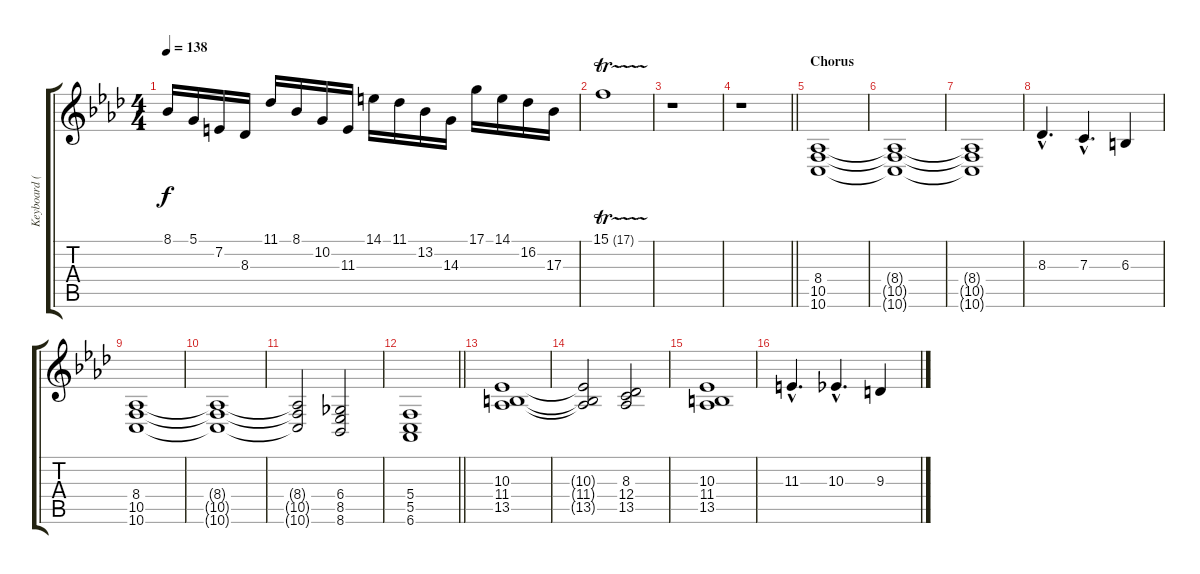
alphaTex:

\track ("Keyboard (1)" "Keyboard (") {instrument choiraahs}
\staff {score tabs}
\tuning (D4 A3 F3 C3 G2 D2) {hide}
\ts (4 4)
\tempo 138
\clef g2
\ks fminor
8.1.16{dy f} 5.1.16 7.2.16 8.3.16 11.1.16 8.1.16 10.2.16 11.3.16 14.1.16 11.1.16 13.2.16 14.3.16 17.1.16 14.1.16 16.2.16 17.3.16 |
15.1{tr (17 32)}.1 |
r.1 |
\barLineRight lightlight
r.1 |
\section ("" "Chorus")
(8.4 10.5 10.6).1{volume 12 instrument choiraahs} |
(8.4{t} 10.5{t} 10.6{t}).1 |
(8.4{t} 10.5{t} 10.6{t}).1 |
8.3{hac}.4{d} 7.3{hac}.4{d} 6.3.4 |
(8.4 10.5 10.6).1 |
(8.4{t} 10.5{t} 10.6{t}).1 |
(8.4{t} 10.5{t} 10.6{t}).2 (6.4 8.5 8.6).2 |
\barLineRight lightlight
(5.4 5.5 6.6).1 |
(10.3 11.4 13.5).1 |
(10.3{t} 11.4{t} 13.5{t}).2 (8.3 12.4 13.5).2 |
(10.3 11.4 13.5).1 |
11.3{hac}.4{d} 10.3{hac}.4{d} 9.3.4
